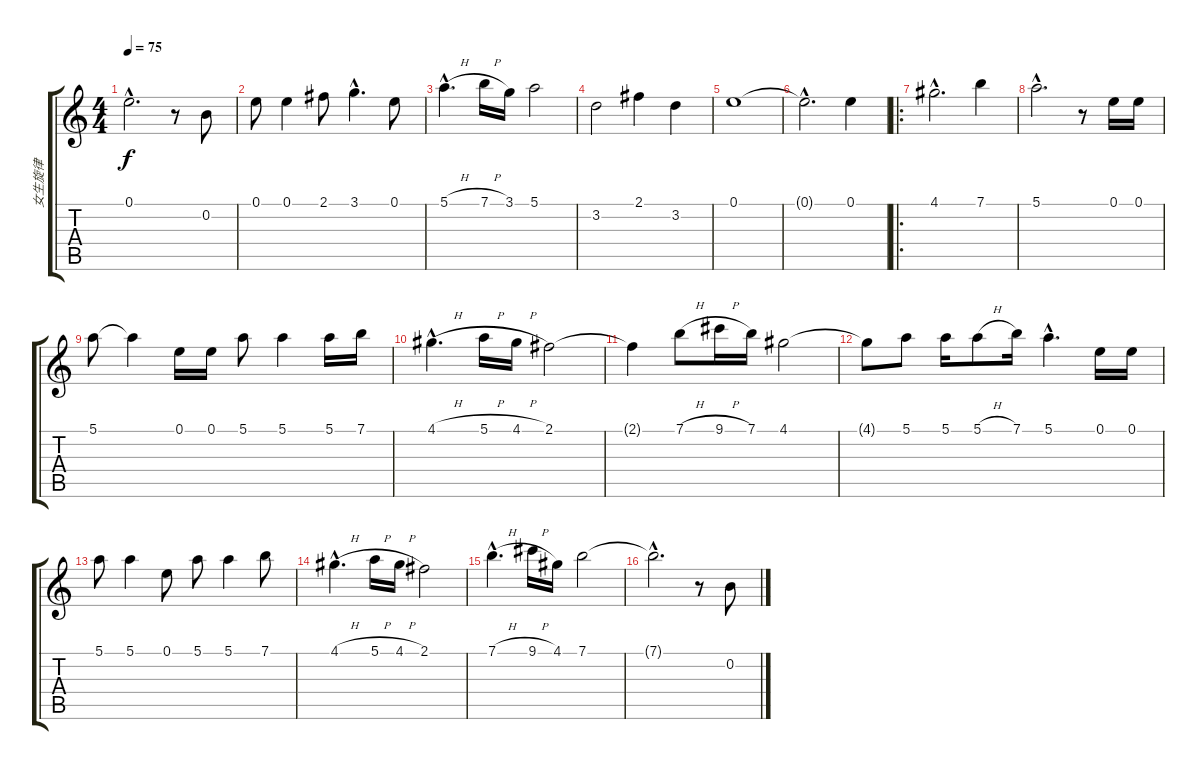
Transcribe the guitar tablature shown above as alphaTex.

\track ("女生旋律" "女生旋律") {instrument acousticguitarnylon}
\staff {score tabs}
\tuning (E4 B3 G3 D3 A2 E2) {hide}
\ts (4 4)
\tempo 75
\clef g2
\ks c
0.1{hac}.2{d dy f} r.8 0.2.8 |
0.1.8 0.1.4 2.1.8 3.1{hac}.4{d} 0.1.8 |
5.1{h hac}.4{d} 7.1{h}.16 3.1.16 5.1.2 |
3.2.2 2.1.4 3.2.4 |
0.1.1 |
0.1{hac t}.2{d} 0.1.4 |
\ro
4.1{hac}.2{d} 7.1.4 |
5.1{hac}.2{d} r.8 0.1.16 0.1.16 |
5.1.8 5.1{t}.4 0.1.16 0.1.16 5.1.8 5.1.4 5.1.16 7.1.16 |
4.1{h hac}.4{d} 5.1{h}.16 4.1{h}.16 2.1.2 |
2.1{t}.4 7.1{h}.8 9.1{h}.16 7.1.16 4.1.2 |
4.1{t}.8 5.1.8 5.1.16 5.1{h}.8 7.1.16 5.1{hac}.4{d} 0.1.16 0.1.16 |
5.1.8 5.1.4 0.1.8 5.1.8 5.1.4 7.1.8 |
4.1{h hac}.4{d} 5.1{h}.16 4.1{h}.16 2.1.2 |
7.1{h hac}.4{d} 9.1{h}.16 4.1.16 7.1.2 |
7.1{hac t}.2{d} r.8 0.2.8
